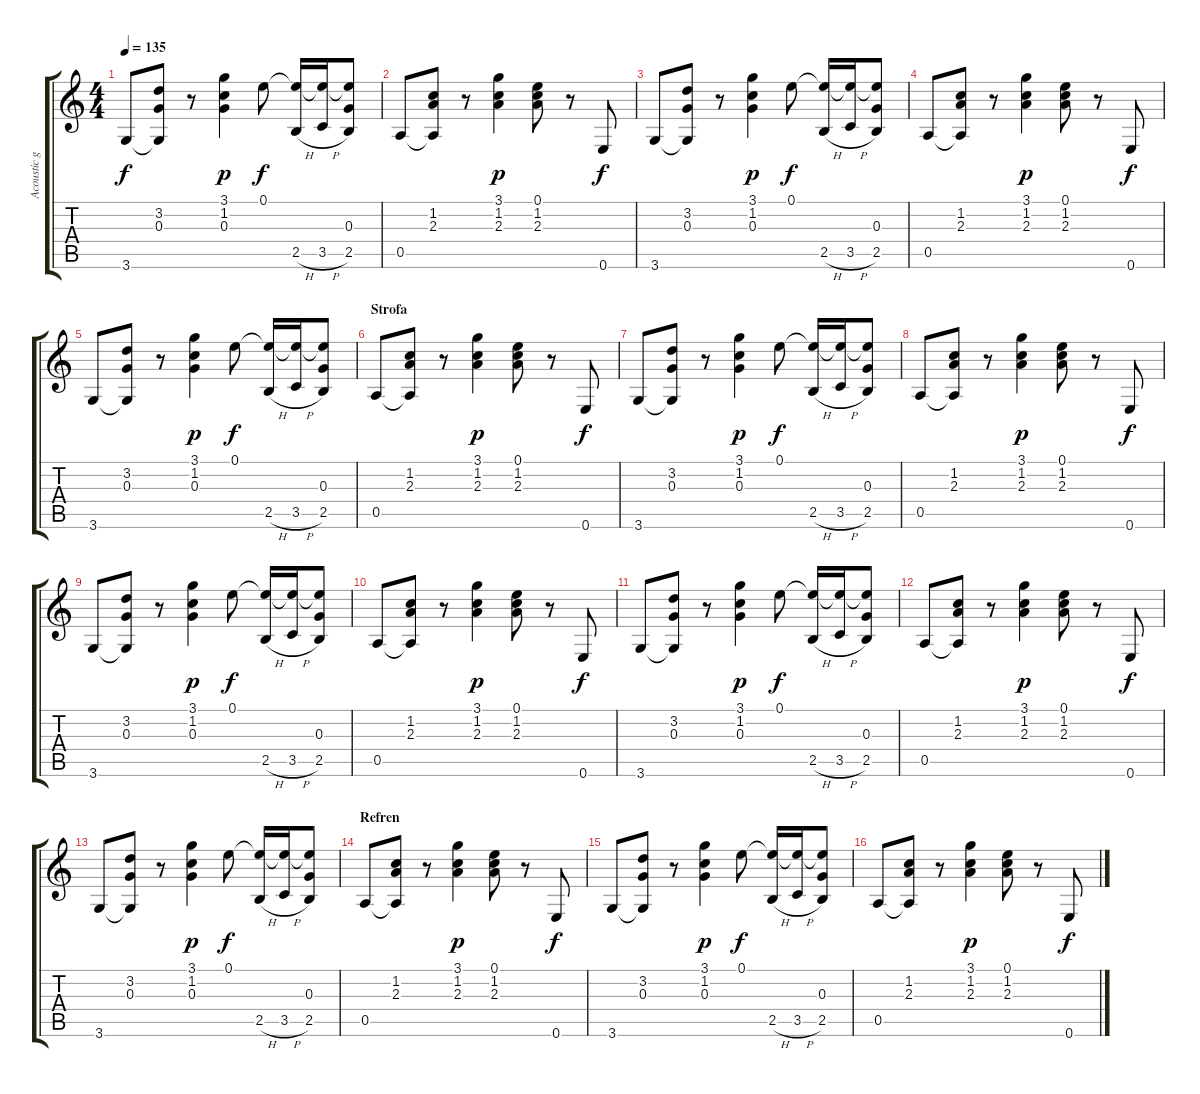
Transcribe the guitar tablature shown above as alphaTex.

\track ("Acoustic guitar" "Acoustic g") {instrument acousticguitarsteel}
\staff {score tabs}
\tuning (E4 B3 G3 D3 A2 E2) {hide}
\ts (4 4)
\tempo 135
\clef g2
\ks c
3.6.8{dy f} (3.2 0.3 3.6{t}).8 r.8 (3.1 1.2 0.3).4{dy p} 0.1.8{dy f} (0.1{t} 2.5{h}).16 (0.1{t} 3.5{h}).16 (0.1{t} 0.3 2.5).8 |
0.5.8 (1.2 2.3 0.5{t}).8 r.8 (3.1 1.2 2.3).4{dy p} (0.1 1.2 2.3).8 r.8 0.6.8{dy f} |
3.6.8 (3.2 0.3 3.6{t}).8 r.8 (3.1 1.2 0.3).4{dy p} 0.1.8{dy f} (0.1{t} 2.5{h}).16 (0.1{t} 3.5{h}).16 (0.1{t} 0.3 2.5).8 |
0.5.8 (1.2 2.3 0.5{t}).8 r.8 (3.1 1.2 2.3).4{dy p} (0.1 1.2 2.3).8 r.8 0.6.8{dy f} |
3.6.8 (3.2 0.3 3.6{t}).8 r.8 (3.1 1.2 0.3).4{dy p} 0.1.8{dy f} (0.1{t} 2.5{h}).16 (0.1{t} 3.5{h}).16 (0.1{t} 0.3 2.5).8 |
\section ("" "Strofa")
0.5.8 (1.2 2.3 0.5{t}).8 r.8 (3.1 1.2 2.3).4{dy p} (0.1 1.2 2.3).8 r.8 0.6.8{dy f} |
3.6.8 (3.2 0.3 3.6{t}).8 r.8 (3.1 1.2 0.3).4{dy p} 0.1.8{dy f} (0.1{t} 2.5{h}).16 (0.1{t} 3.5{h}).16 (0.1{t} 0.3 2.5).8 |
0.5.8 (1.2 2.3 0.5{t}).8 r.8 (3.1 1.2 2.3).4{dy p} (0.1 1.2 2.3).8 r.8 0.6.8{dy f} |
3.6.8 (3.2 0.3 3.6{t}).8 r.8 (3.1 1.2 0.3).4{dy p} 0.1.8{dy f} (0.1{t} 2.5{h}).16 (0.1{t} 3.5{h}).16 (0.1{t} 0.3 2.5).8 |
0.5.8 (1.2 2.3 0.5{t}).8 r.8 (3.1 1.2 2.3).4{dy p} (0.1 1.2 2.3).8 r.8 0.6.8{dy f} |
3.6.8 (3.2 0.3 3.6{t}).8 r.8 (3.1 1.2 0.3).4{dy p} 0.1.8{dy f} (0.1{t} 2.5{h}).16 (0.1{t} 3.5{h}).16 (0.1{t} 0.3 2.5).8 |
0.5.8 (1.2 2.3 0.5{t}).8 r.8 (3.1 1.2 2.3).4{dy p} (0.1 1.2 2.3).8 r.8 0.6.8{dy f} |
3.6.8 (3.2 0.3 3.6{t}).8 r.8 (3.1 1.2 0.3).4{dy p} 0.1.8{dy f} (0.1{t} 2.5{h}).16 (0.1{t} 3.5{h}).16 (0.1{t} 0.3 2.5).8 |
\section ("" "Refren")
0.5.8 (1.2 2.3 0.5{t}).8 r.8 (3.1 1.2 2.3).4{dy p} (0.1 1.2 2.3).8 r.8 0.6.8{dy f} |
3.6.8 (3.2 0.3 3.6{t}).8 r.8 (3.1 1.2 0.3).4{dy p} 0.1.8{dy f} (0.1{t} 2.5{h}).16 (0.1{t} 3.5{h}).16 (0.1{t} 0.3 2.5).8 |
0.5.8 (1.2 2.3 0.5{t}).8 r.8 (3.1 1.2 2.3).4{dy p} (0.1 1.2 2.3).8 r.8 0.6.8{dy f}
